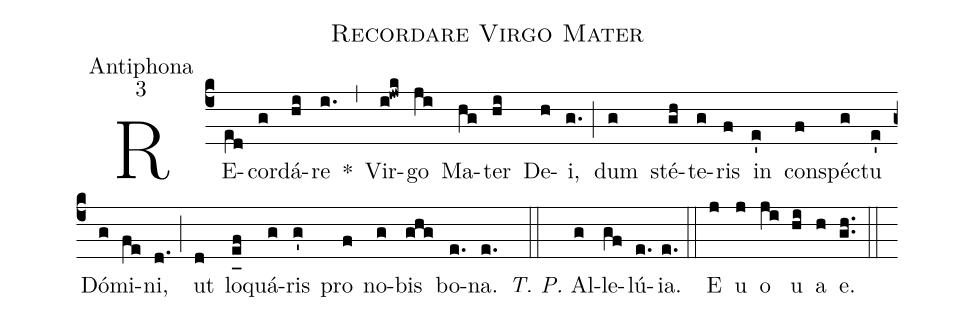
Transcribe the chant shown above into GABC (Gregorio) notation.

name:Recordare Virgo Mater;
office-part:Antiphona;
mode:3;
%%
(c4) RE(e[ll:1]d)cor(g)dá(hi)re(i.) *(,) Vir(i!jwk)go(ji) Ma(hg)ter(hi) De(h)i,(g.) (;) dum(g) sté(gh)te(g)ris(f) in(e') con(f)spé(g)ctu(e') Dó(g)mi(fe)ni,(d.) (;) ut(d) lo(e_[uh:l]f)quá(g)ris(g') pro(f) no(g)bis(ghg) bo(e.)na.(e.) (::) <i>T. P.</i> Al(g)le(gf)lú(e.){ia}.(e.) (::) <eu>E(j) u(j) o(ji) u(hi) a(h) e.</eu>(gh..) (::)
